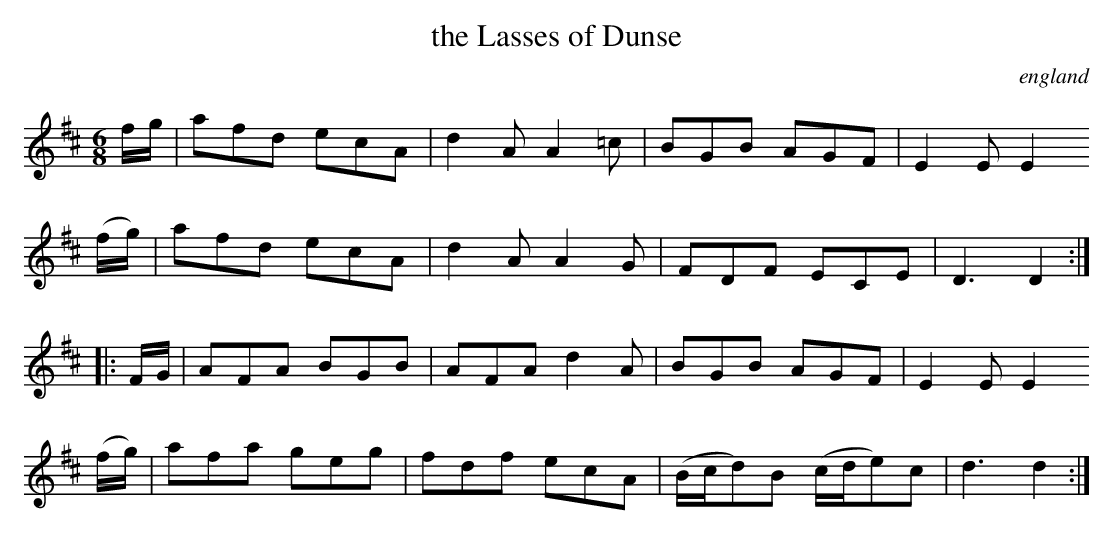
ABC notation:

X:1
T:the Lasses of Dunse
O:england
M:6/8
L:1/8
K:D
f/g/ |afd ecA|d2A A2=c| BGB      AGF    |E2E E2
(f/g/)|afd ecA|d2A A2G | FDF      ECE    |D3  D2::
F/G/ |AFA BGB|AFA d2A | BGB      AGF    |E2E E2
(f/g/)|afa geg|fdf ecA |(B/c/d)B (c/d/e)c|d3  d2:|
